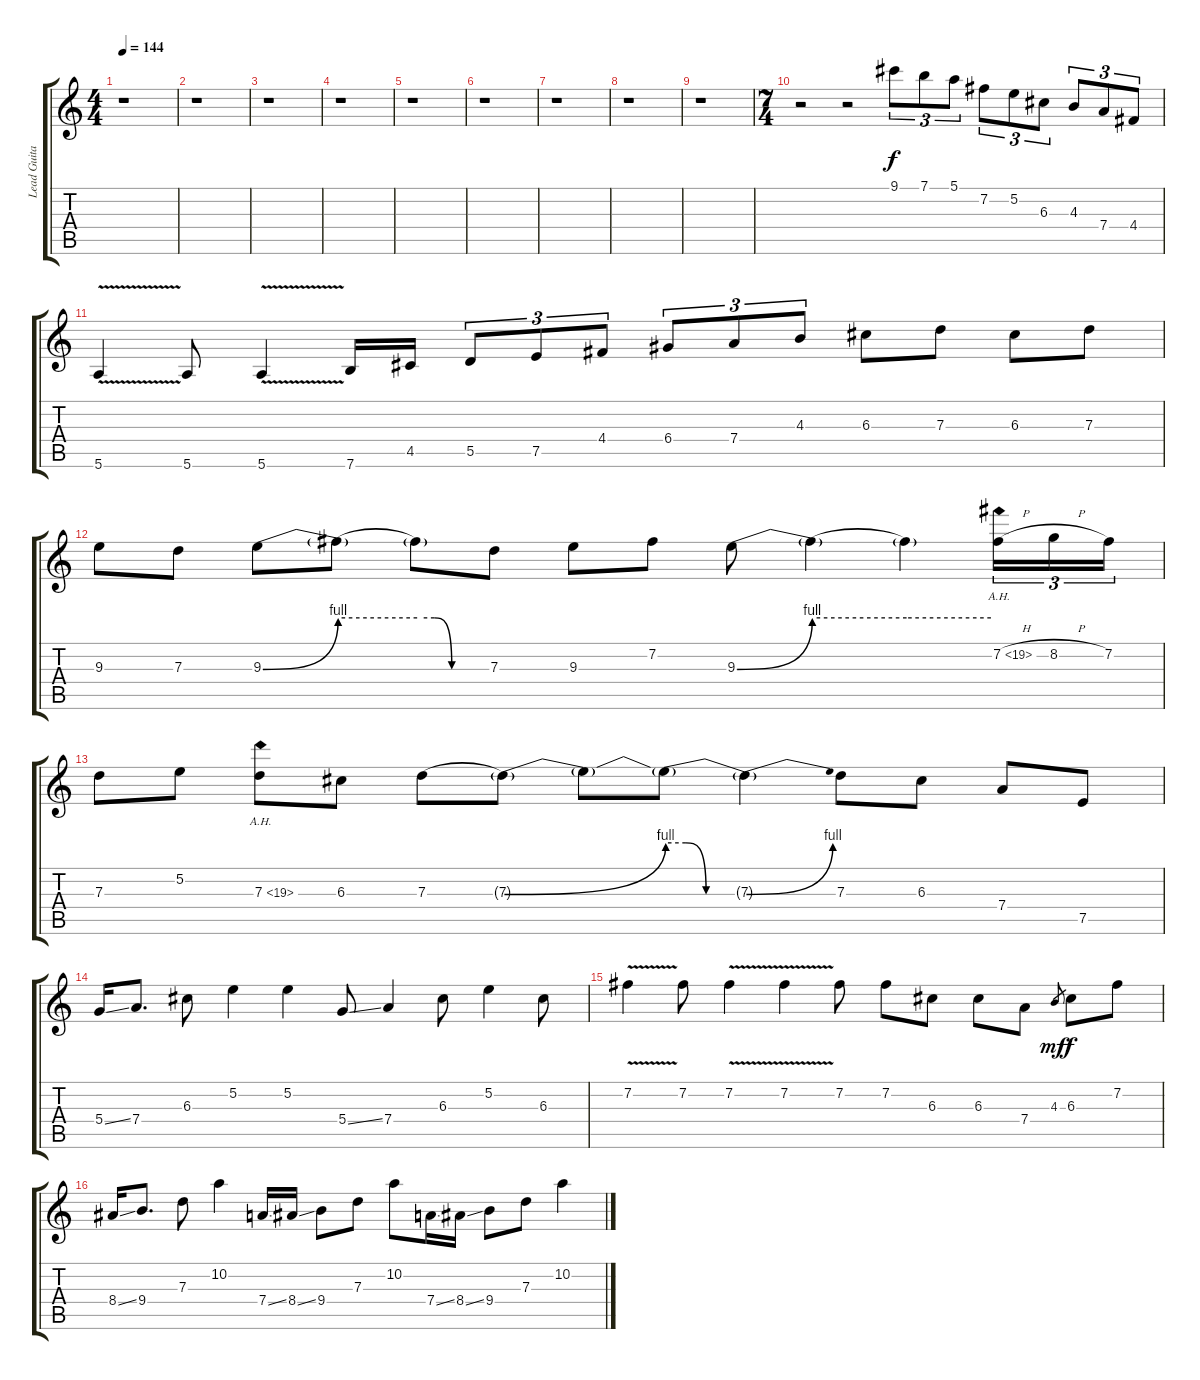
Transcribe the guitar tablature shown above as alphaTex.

\track ("Lead Guitar" "Lead Guita") {instrument distortionguitar}
\staff {score tabs}
\tuning (E4 B3 G3 D3 A2 E2) {hide}
\ts (4 4)
\tempo 144
\clef g2
\ks c
r.1{dy f} |
r.1 |
r.1 |
r.1 |
r.1 |
r.1 |
r.1 |
r.1 |
r.1 |
\ts (7 4)
r.2 r.2 9.1.8{tu (3 2)} 7.1.8{tu (3 2)} 5.1.8{tu (3 2)} 7.2.8{tu (3 2)} 5.2.8{tu (3 2)} 6.3.8{tu (3 2)} 4.3.8{tu (3 2)} 7.4.8{tu (3 2)} 4.4.8{tu (3 2)} |
5.6{v}.4 5.6.8 5.6{v}.4 7.6.16 4.5.16 5.5.8{tu (3 2)} 7.5.8{tu (3 2)} 4.4.8{tu (3 2)} 6.4.8{tu (3 2)} 7.4.8{tu (3 2)} 4.3.8{tu (3 2)} 6.3.8 7.3.8 6.3.8 7.3.8 |
9.3.8 7.3.8 9.3{be (bend 0 0 60 4)}.8 9.3{be (hold 0 4 60 4) t}.8 9.3{be (custom 0 4 15 4 30 0 60 0) t}.8 7.3.8 9.3.8 7.2.8 9.3{be (bend 0 0 60 4)}.8 9.3{be (hold 0 4 60 4) t}.4 9.3{be (hold 0 4 60 4) t}.4 7.2{ah 12 h}.16{tu (3 2)} 8.2{h}.16{tu (3 2)} 7.2.16{tu (3 2)} |
7.3.8 5.2.8 7.3{ah 12}.8 6.3.8 7.3{be (hold 0 0 60 0)}.8 7.3{be (bend 0 0 60 4) t}.8 7.3{t}.8 7.3{be (custom 0 4 15 4 30 0 60 0) t}.8 7.3{be (bend 0 0 60 4) t}.4 7.3.8 6.3.8 7.4.8 7.5.8 |
5.4{ss}.16 7.4.8{d} 6.3.8 5.2.4 5.2.4 5.4{ss}.8 7.4.4 6.3.8 5.2.4 6.3.8 |
7.2{v}.4 7.2.8 7.2{v}.4 7.2{v}.4 7.2.8 7.2.8 6.3.8 6.3.8 7.4.8 4.3.8{gr dy mf} 6.3.8{dy f} 7.2.8 |
8.4{ss}.16 9.4.8{d} 7.3.8 10.2.4 7.4{ss}.16 8.4{ss}.16 9.4.8 7.3.8 10.2.8 7.4{ss}.16 8.4{ss}.16 9.4.8 7.3.8 10.2.4
